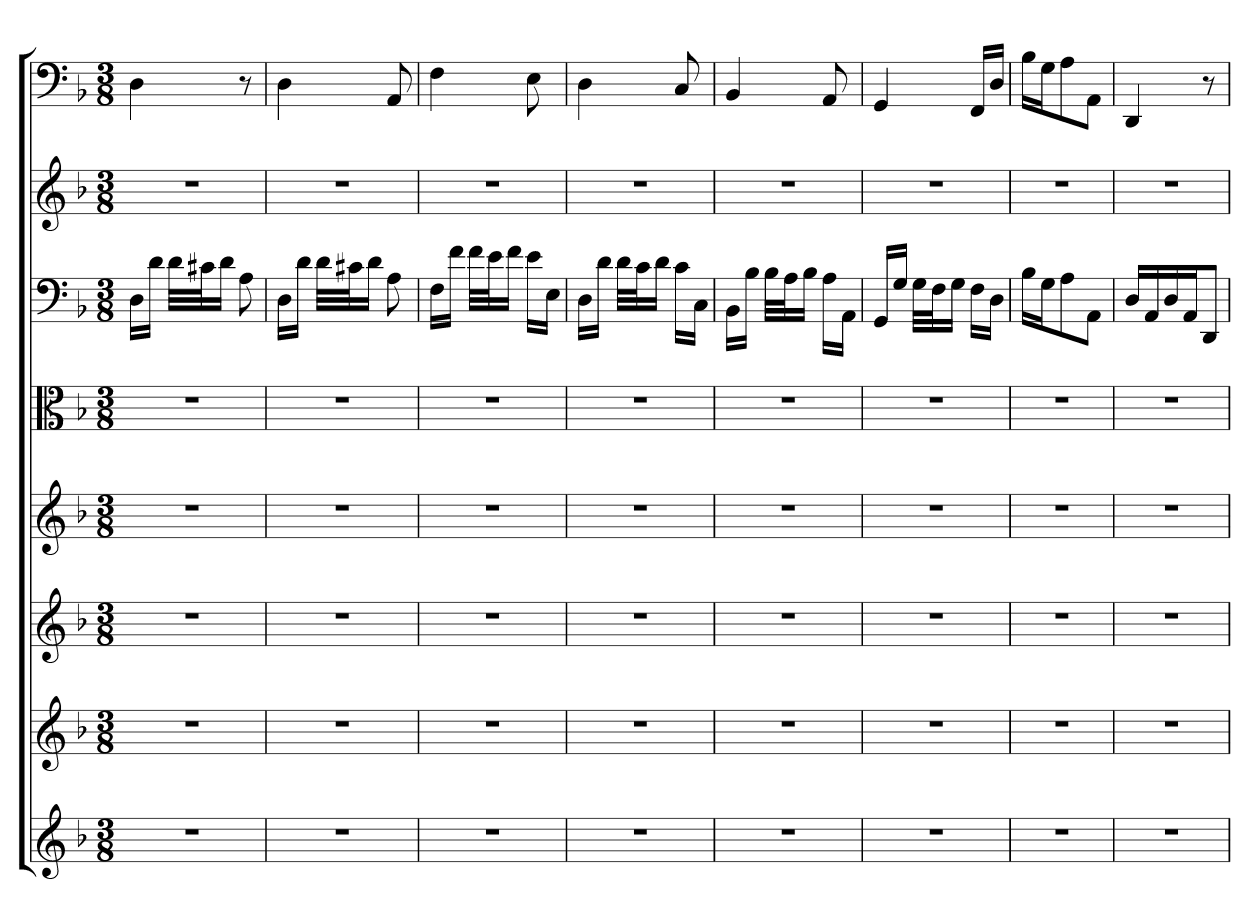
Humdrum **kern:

**kern	**kern	**kern	**kern	**kern	**kern	**kern	**kern
*part8	*part7	*part6	*part5	*part4	*part3	*part2	*part1
*staff8	*staff7	*staff6	*staff5	*staff4	*staff3	*staff2	*staff1
*clefG2	*clefG2	*clefG2	*clefG2	*clefC3	*clefF4	*clefG2	*clefF4
*k[b-]	*k[b-]	*k[b-]	*k[b-]	*k[b-]	*k[b-]	*k[b-]	*k[b-]
*d:	*d:	*d:	*d:	*d:	*d:	*d:	*d:
*M3/8	*M3/8	*M3/8	*M3/8	*M3/8	*M3/8	*M3/8	*M3/8
=1	=1	=1	=1	=1	=1	=1	=1
4.r	4.r	4.r	4.r	4.r	16D\LL	4.r	4D\
.	.	.	.	.	16d\JJ	.	.
.	.	.	.	.	32d\LLL	.	.
.	.	.	.	.	32c#X\J	.	.
.	.	.	.	.	16d\JJ	.	.
.	.	.	.	.	8A\	.	8r
=2	=2	=2	=2	=2	=2	=2	=2
4.r	4.r	4.r	4.r	4.r	16D\LL	4.r	4D\
.	.	.	.	.	16d\JJ	.	.
.	.	.	.	.	32d\LLL	.	.
.	.	.	.	.	32c#X\J	.	.
.	.	.	.	.	16d\JJ	.	.
.	.	.	.	.	8A\	.	8AA/
=3	=3	=3	=3	=3	=3	=3	=3
4.r	4.r	4.r	4.r	4.r	16F\LL	4.r	4F\
.	.	.	.	.	16f\JJ	.	.
.	.	.	.	.	32f\LLL	.	.
.	.	.	.	.	32e\J	.	.
.	.	.	.	.	16f\JJ	.	.
.	.	.	.	.	16e\LL	.	8E\
.	.	.	.	.	16E\JJ	.	.
=4	=4	=4	=4	=4	=4	=4	=4
4.r	4.r	4.r	4.r	4.r	16D\LL	4.r	4D\
.	.	.	.	.	16d\JJ	.	.
.	.	.	.	.	32d\LLL	.	.
.	.	.	.	.	32c\J	.	.
.	.	.	.	.	16d\JJ	.	.
.	.	.	.	.	16c\LL	.	8C/
.	.	.	.	.	16C\JJ	.	.
=5	=5	=5	=5	=5	=5	=5	=5
4.r	4.r	4.r	4.r	4.r	16BB-\LL	4.r	4BB-/
.	.	.	.	.	16B-\JJ	.	.
.	.	.	.	.	32B-\LLL	.	.
.	.	.	.	.	32A\J	.	.
.	.	.	.	.	16B-\JJ	.	.
.	.	.	.	.	16A\LL	.	8AA/
.	.	.	.	.	16AA\JJ	.	.
=6	=6	=6	=6	=6	=6	=6	=6
4.r	4.r	4.r	4.r	4.r	16GG/LL	4.r	4GG/
.	.	.	.	.	16G/JJ	.	.
.	.	.	.	.	32G\LLL	.	.
.	.	.	.	.	32F\J	.	.
.	.	.	.	.	16G\JJ	.	.
.	.	.	.	.	16F\LL	.	16FF/LL
.	.	.	.	.	16D\JJ	.	16D/JJ
=7	=7	=7	=7	=7	=7	=7	=7
4.r	4.r	4.r	4.r	4.r	16B-\LL	4.r	16B-\LL
.	.	.	.	.	16G\J	.	16G\J
.	.	.	.	.	8A\	.	8A\
.	.	.	.	.	8AA\J	.	8AA\J
=8	=8	=8	=8	=8	=8	=8	=8
4.r	4.r	4.r	4.r	4.r	16D/LL	4.r	4DD/
.	.	.	.	.	16AA/	.	.
.	.	.	.	.	16D/	.	.
.	.	.	.	.	16AA/J	.	.
.	.	.	.	.	8DD/J	.	8r
=	=	=	=	=	=	=	=
*-	*-	*-	*-	*-	*-	*-	*-
